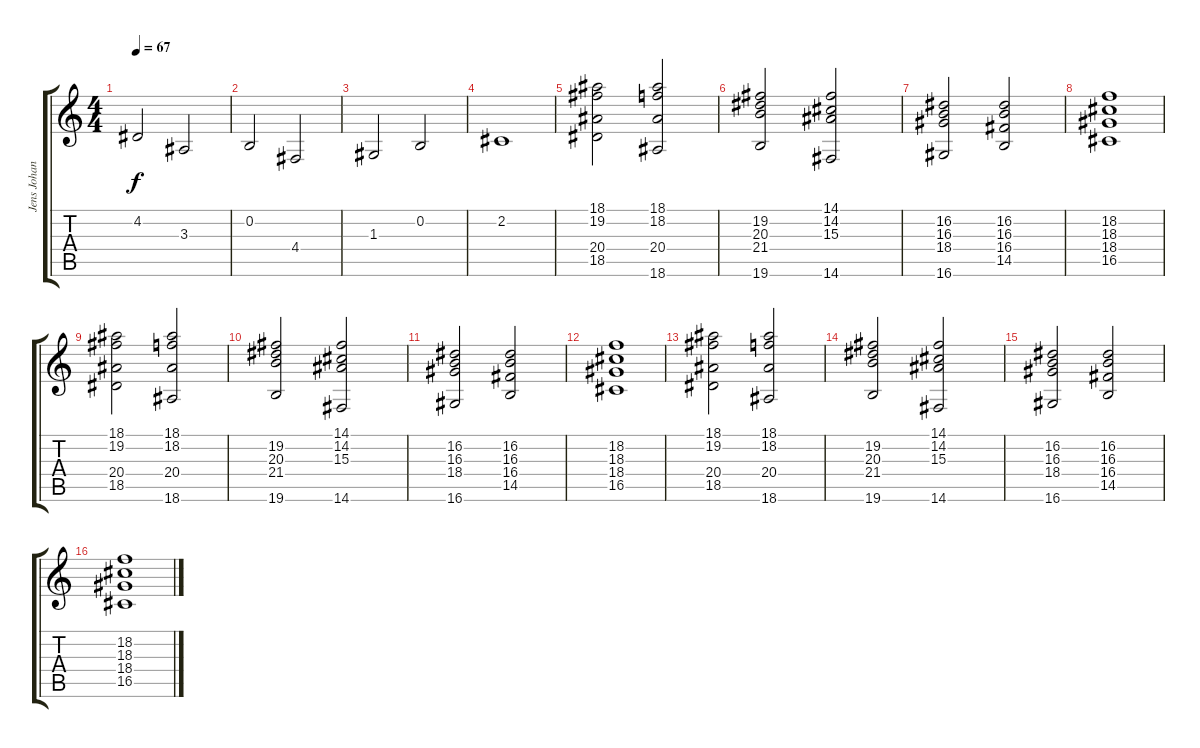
\track ("Jens Johansson" "Jens Johan") {instrument synthstrings1}
\staff {score tabs}
\tuning (E4 B3 G3 D3 A2 E2) {hide}
\ts (4 4)
\tempo 67
\clef g2
\ks c
4.2.2{dy f instrument synthstrings1} 3.3.2 |
0.2.2 4.4.2 |
1.3.2 0.2.2 |
2.2.1 |
(18.1 19.2 20.4 18.5).2 (18.1 18.2 20.4 18.6).2 |
(19.2 20.3 21.4 19.6).2 (14.1 14.2 15.3 14.6).2 |
(16.2 16.3 18.4 16.6).2 (16.2 16.3 16.4 14.5).2 |
(18.2 18.3 18.4 16.5).1 |
(18.1 19.2 20.4 18.5).2 (18.1 18.2 20.4 18.6).2 |
(19.2 20.3 21.4 19.6).2 (14.1 14.2 15.3 14.6).2 |
(16.2 16.3 18.4 16.6).2 (16.2 16.3 16.4 14.5).2 |
(18.2 18.3 18.4 16.5).1 |
(18.1 19.2 20.4 18.5).2 (18.1 18.2 20.4 18.6).2 |
(19.2 20.3 21.4 19.6).2 (14.1 14.2 15.3 14.6).2 |
(16.2 16.3 18.4 16.6).2 (16.2 16.3 16.4 14.5).2 |
(18.2 18.3 18.4 16.5).1
